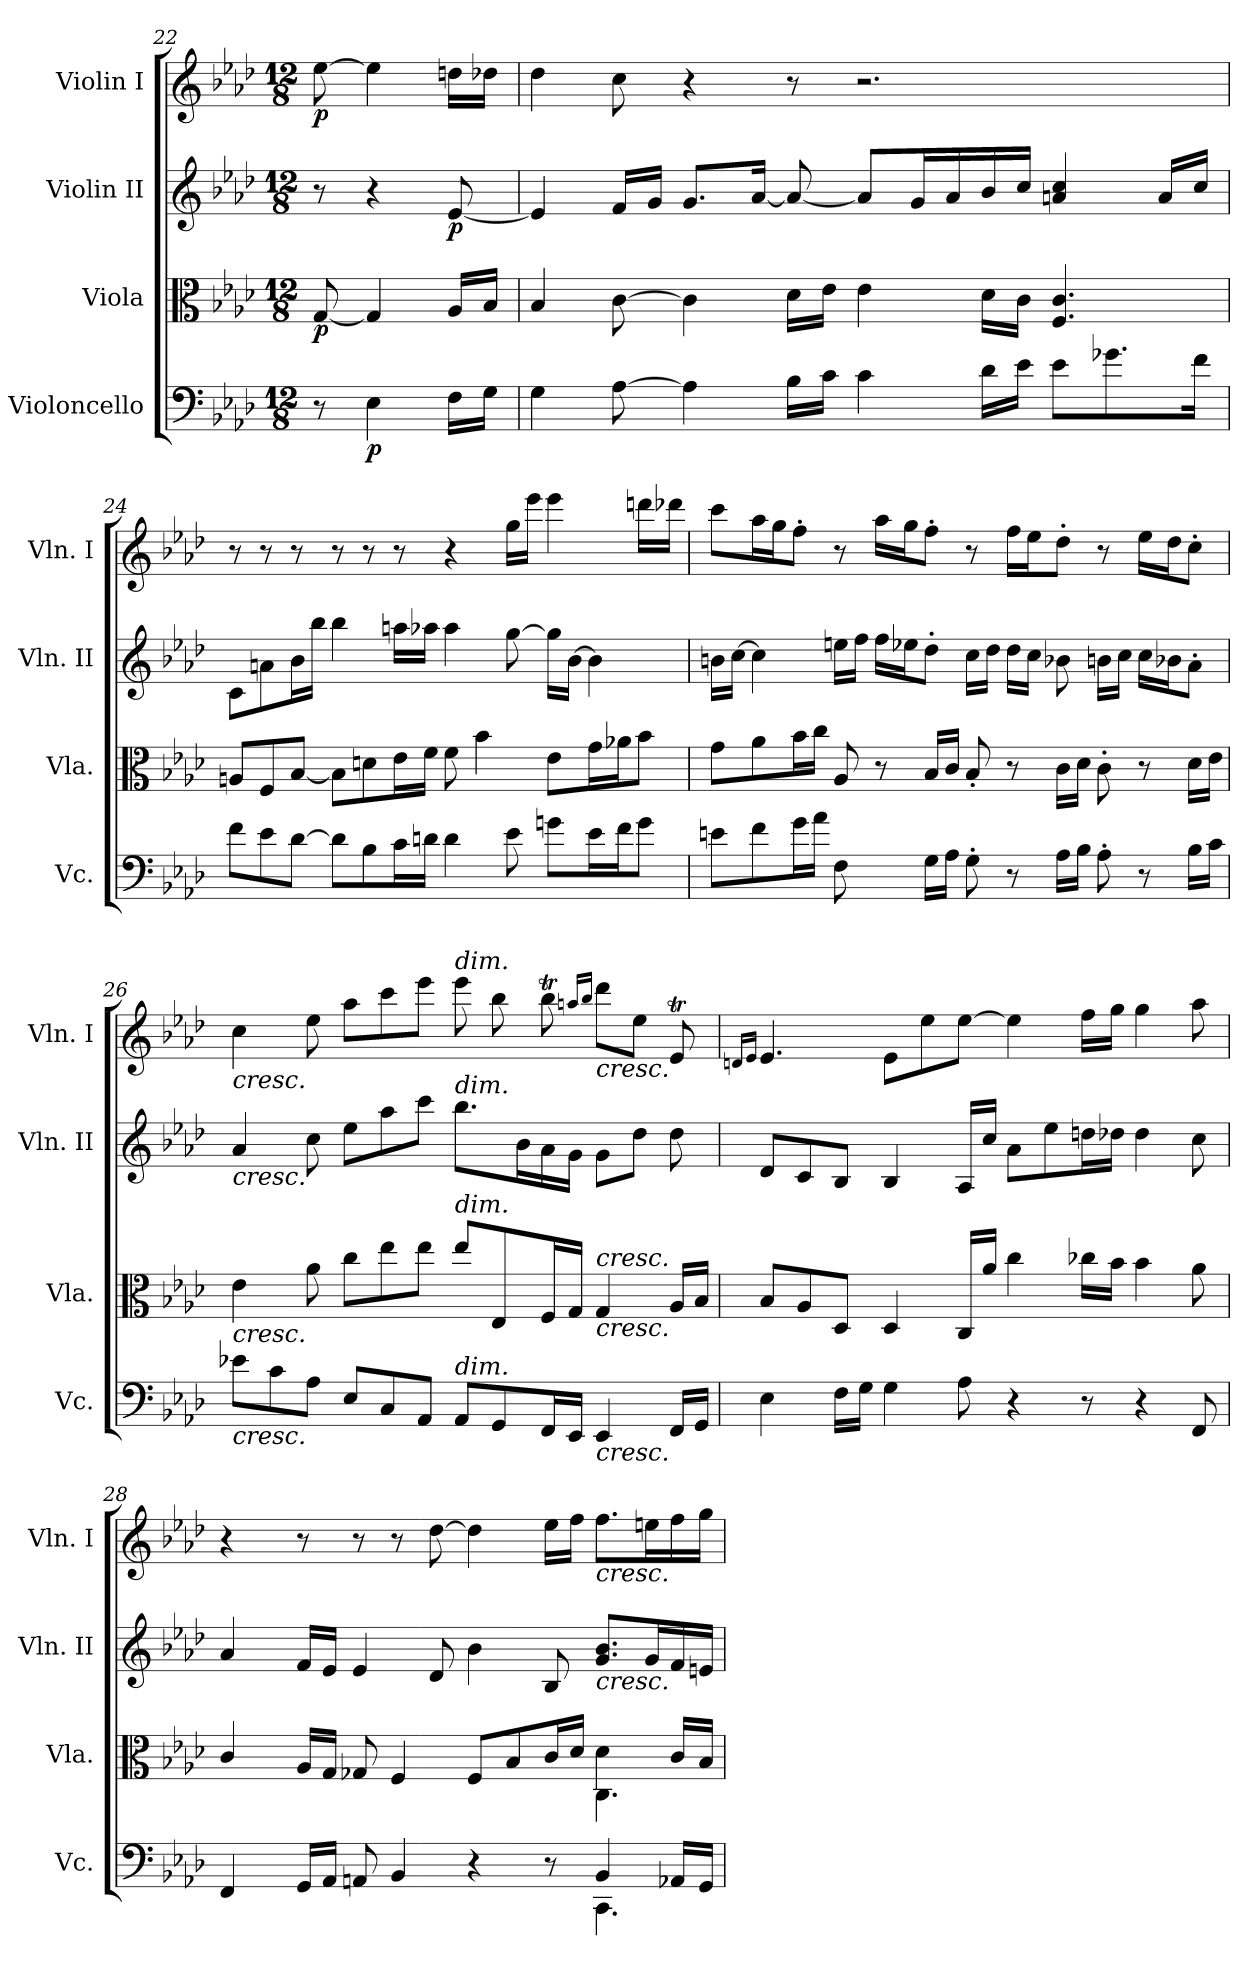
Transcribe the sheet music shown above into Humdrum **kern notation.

**kern	**dynam	**kern	**dynam	**kern	**dynam	**kern	**dynam
*part4	*part4	*part3	*part3	*part2	*part2	*part1	*part1
*staff4	*staff4	*staff3	*staff3	*staff2	*staff2	*staff1	*staff1
*I"Violoncello	*	*I"Viola	*	*I"Violin II	*	*I"Violin I	*
*I'Vc.	*	*I'Vla.	*	*I'Vln. II	*	*I'Vln. I	*
*clefF4	*	*clefC3	*	*clefG2	*	*clefG2	*
*k[b-e-a-d-]	*	*k[b-e-a-d-]	*	*k[b-e-a-d-]	*	*k[b-e-a-d-]	*
*A-:	*	*A-:	*	*A-:	*	*A-:	*
*M12/8	*	*M12/8	*	*M12/8	*	*M12/8	*
=22	=22	=22	=22	=22	=22	=22	=22
!	!	!	!LO:DY:b	!	!	!	!LO:DY:b
8r	.	[8G/	p	8r	.	[8ee-\	p
!	!LO:DY:b	!	!	!	!	!	!
4E-\	p	4G/]	.	4r	.	4ee-\]	.
!	!	!	!	!	!LO:DY:b	!	!
16F\LL	.	16A-/LL	.	[8e-/	p	16ddn\LL	.
16G\JJ	.	16B-/JJ	.	.	.	16dd-X\JJ	.
!!LO:LB:g=z
=23	=23	=23	=23	=23	=23	=23	=23
4G\	.	4B-/	.	4e-/]	.	4dd-\	.
[8A-\	.	[8c\	.	16f/LL	.	8cc\	.
.	.	.	.	16g/JJ	.	.	.
4A-\]	.	4c\]	.	8.g/L	.	4r	.
.	.	.	.	[16a-/Jk	.	.	.
16B-\LL	.	16d-\LL	.	8a-/_	.	8r	.
16c\JJ	.	16e-\JJ	.	.	.	.	.
4c\	.	4e-\	.	8a-/L]	.	2.r	.
.	.	.	.	16g/L	.	.	.
.	.	.	.	16a-/	.	.	.
16d-\LL	.	16d-\LL	.	16b-/	.	.	.
16e-\JJ	.	16c\JJ	.	16cc/JJ	.	.	.
8e-\L	.	4.F/ 4.c/	.	4an/ 4cc/	.	.	.
8.g-X\	.	.	.	.	.	.	.
.	.	.	.	16a/LL	.	.	.
16f\Jk	.	.	.	16cc/JJ	.	.	.
!!LO:PB:g=z
=24	=24	=24	=24	=24	=24	=24	=24
8f\L	.	8An/L	.	8c\L	.	8r	.
8e-\	.	8F/	.	8an\	.	8r	.
[8d-\J	.	[8B-/J	.	16b-\L	.	8r	.
.	.	.	.	16bb-\JJ	.	.	.
8d-\L]	.	8B-\L]	.	4bb-\	.	8r	.
8B-\	.	8dn\	.	.	.	8r	.
16c\L	.	16e-\L	.	16aan\LL	.	8r	.
16dn\JJ	.	16f\JJ	.	16aa-X\JJ	.	.	.
4d\	.	8f\	.	4aa-\	.	4r	.
.	.	4b-\	.	.	.	.	.
8e-\	.	.	.	[8gg\	.	16gg\LL	.
.	.	.	.	.	.	16eee-\JJ	.
8gn\L	.	8e-\L	.	16gg\LL]	.	4eee-\	.
.	.	.	.	[16b-\JJ	.	.	.
16e-\L	.	16g\L	.	4b-\]	.	.	.
16f\J	.	16a-X\J	.	.	.	.	.
8g\J	.	8b-\J	.	.	.	16dddn\LL	.
.	.	.	.	.	.	16ddd-X\JJ	.
!!LO:LB:g=z
=25	=25	=25	=25	=25	=25	=25	=25
8en\L	.	8g\L	.	16bn\LL	.	8ccc\L	.
.	.	.	.	[16cc\JJ	.	.	.
8f\	.	8a-\	.	4cc\]	.	16aa-\L	.
.	.	.	.	.	.	16gg\J	.
16g\L	.	16b-\L	.	.	.	8ff'\J	.
16a-\JJ	.	16cc\JJ	.	.	.	.	.
8F\	.	8A-/	.	16een\LL	.	8r	.
.	.	.	.	16ff\JJ	.	.	.
8ryy	.	8r	.	16ff\LL	.	16aa-\LL	.
.	.	.	.	16ee-X\J	.	16gg\J	.
16G\LL	.	16B-/LL	.	8dd-'\J	.	8ff'\J	.
16A-\JJ	.	16c/JJ	.	.	.	.	.
8G'\	.	8B-'/	.	16cc\LL	.	8r	.
.	.	.	.	16dd-\JJ	.	.	.
8r	.	8r	.	16dd-\LL	.	16ff\LL	.
.	.	.	.	16cc\JJ	.	16ee-\J	.
16A-\LL	.	16c\LL	.	8b-X\	.	8dd-'\J	.
16B-\JJ	.	16d-\JJ	.	.	.	.	.
8A-'\	.	8c'\	.	16bn\LL	.	8r	.
.	.	.	.	16cc\JJ	.	.	.
8r	.	8r	.	16cc\LL	.	16ee-\LL	.
.	.	.	.	16b-X\J	.	16dd-\J	.
16B-\LL	.	16d-\LL	.	8a-'\J	.	8cc'\J	.
16c\JJ	.	16e-\JJ	.	.	.	.	.
!!LO:PB:g=z
=26	=26	=26	=26	=26	=26	=26	=26
!	!	!	!	!	!	!LO:TX:b:i:t=cresc.	!
!	!	!	!	!LO:TX:b:i:t=cresc.	!	!	!
!	!	!LO:TX:b:i:t=cresc.	!	!	!	!	!
!LO:TX:b:i:t=cresc.	!	!	!	!	!	!	!
8e-X\L	.	4e-\	.	4a-/	.	4cc\	.
8c\	.	.	.	.	.	.	.
8A-\J	.	8a-\	.	8cc\	.	8ee-\	.
8E-/L	.	8cc\L	.	8ee-\L	.	8aa-\L	.
8C/	.	8ee-\	.	8aa-\	.	8ccc\	.
8AA-/J	.	8ee-\J	.	8ccc\J	.	8eee-\J	.
!	!	!	!	!	!	!LO:TX:a:i:t=dim.	!
!	!	!	!	!LO:TX:a:i:t=dim.	!	!	!
!	!	!LO:TX:a:i:t=dim.	!	!	!	!	!
!LO:TX:a:i:t=dim.	!	!	!	!	!	!	!
8AA-/L	.	8ee-/L	.	8.bb-\L	.	8eee-\	.
8GG/	.	8E-/	.	.	.	8bb-\	.
.	.	.	.	16b-\L	.	.	.
16FF/L	.	16F/L	.	16a-\	.	8bb-T\	.
16EE-/JJ	.	16G/JJ	.	16g\JJ	.	.	.
.	.	.	.	.	.	16qaan/LL	.
.	.	.	.	.	.	16qbb-/JJ	.
!	!	!	!	!	!	!LO:TX:b:i:t=cresc.	!
!	!	!LO:TX:a:i:t=cresc.	!	!	!	!	!
!	!	!LO:TX:b:i:t=cresc.	!	!	!	!	!
!LO:TX:b:i:t=cresc.	!	!	!	!	!	!	!
4EE-/	.	4G/	.	8g\L	.	8ddd-\L	.
.	.	.	.	8dd-\J	.	8ee-\J	.
16FF/LL	.	16A-/LL	.	8dd-\	.	8e-T/	.
16GG/JJ	.	16B-/JJ	.	.	.	.	.
=27	=27	=27	=27	=27	=27	=27	=27
.	.	.	.	.	.	16qdn/LL	.
.	.	.	.	.	.	16qe-/JJ	.
4E-\	.	8B-/L	.	8d-/L	.	4.e-/	.
.	.	8A-/	.	8c/	.	.	.
16F\LL	.	8D-/J	.	8B-/J	.	.	.
16G\JJ	.	.	.	.	.	.	.
4G\	.	4D-/	.	4B-/	.	8e-\L	.
.	.	.	.	.	.	8ee-\	.
8A-\	.	16C/LL	.	16A-/LL	.	[8ee-\J	.
.	.	16a-/JJ	.	16cc/JJ	.	.	.
4r	.	4cc\	.	8a-\L	.	4ee-\]	.
.	.	.	.	8ee-\	.	.	.
8r	.	16cc-X\LL	.	16ddn\L	.	16ff\LL	.
.	.	16b-\JJ	.	16dd-X\JJ	.	16gg\JJ	.
4r	.	4b-\	.	4dd-\	.	4gg\	.
8FF/	.	8a-\	.	8cc\	.	8aa-\	.
!!LO:LB:g=z
=28	=28	=28	=28	=28	=28	=28	=28
*^	*	*^	*	*	*	*	*
4FF/	8ryy	.	4c/	8ryy	.	4a-/	.	4r	.
*v	*v	*	*	*	*	*	*	*	*
*	*	*v	*v	*	*	*	*	*
16GG/LL	.	16A-/LL	.	16f/LL	.	8r	.
16AA-/JJ	.	16G/JJ	.	16e-/JJ	.	.	.
8AAn/	.	8G-X/	.	4e-/	.	8r	.
4BB-/	.	4F/	.	.	.	8r	.
.	.	.	.	8d-/	.	[8dd-\	.
4r	.	8F/L	.	4b-\	.	4dd-\]	.
.	.	8B-/	.	.	.	.	.
8r	.	16c/L	.	8B-/	.	16ee-\LL	.
.	.	16d-/JJ	.	.	.	16ff\JJ	.
*^	*	*^	*	*	*	*	*
!	!	!	!	!	!	!	!	!LO:TX:b:i:t=cresc.	!
!	!	!	!	!	!	!LO:TX:b:i:t=cresc.	!	!	!
4BB-/	4.CC\	.	4d-\	4.C\	.	8.g/ 8.b-/L	.	8.ff\L	.
.	.	.	.	.	.	16g/L	.	16een\L	.
16AA-X/LL	.	.	16c/LL	.	.	16f/	.	16ff\	.
16GG/JJ	.	.	16B-/JJ	.	.	16en/JJ	.	16gg\JJ	.
*v	*v	*	*	*	*	*	*	*	*
*	*	*v	*v	*	*	*	*	*
=	=	=	=	=	=	=	=
*-	*-	*-	*-	*-	*-	*-	*-
